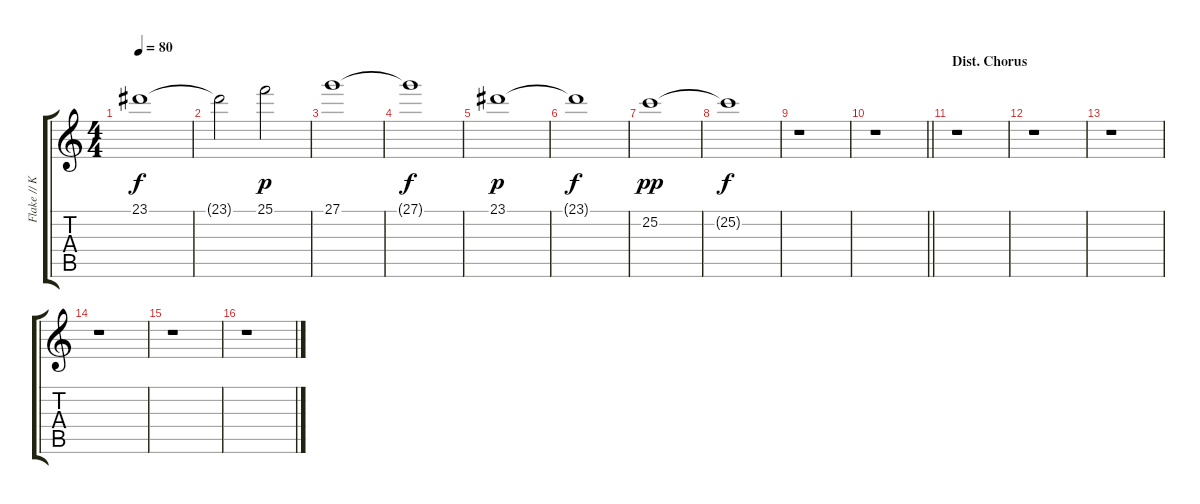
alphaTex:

\track ("Flake // Keys" "Flake // K") {instrument electricgrandpiano}
\staff {score tabs}
\tuning (E4 B3 G3 D3 A2 E2) {hide}
\ts (4 4)
\tempo 80
\clef g2
\ks c
23.1{t}.1{dy f} |
23.1{t}.2 25.1.2{dy p} |
27.1.1 |
27.1{t}.1{dy f} |
23.1.1{dy p} |
23.1{t}.1{dy f} |
25.2.1{dy pp} |
25.2{t}.1{dy f} |
r.1 |
\barLineRight lightlight
r.1 |
\section ("" "Dist. Chorus")
r.1 |
r.1 |
r.1 |
r.1 |
r.1 |
r.1
